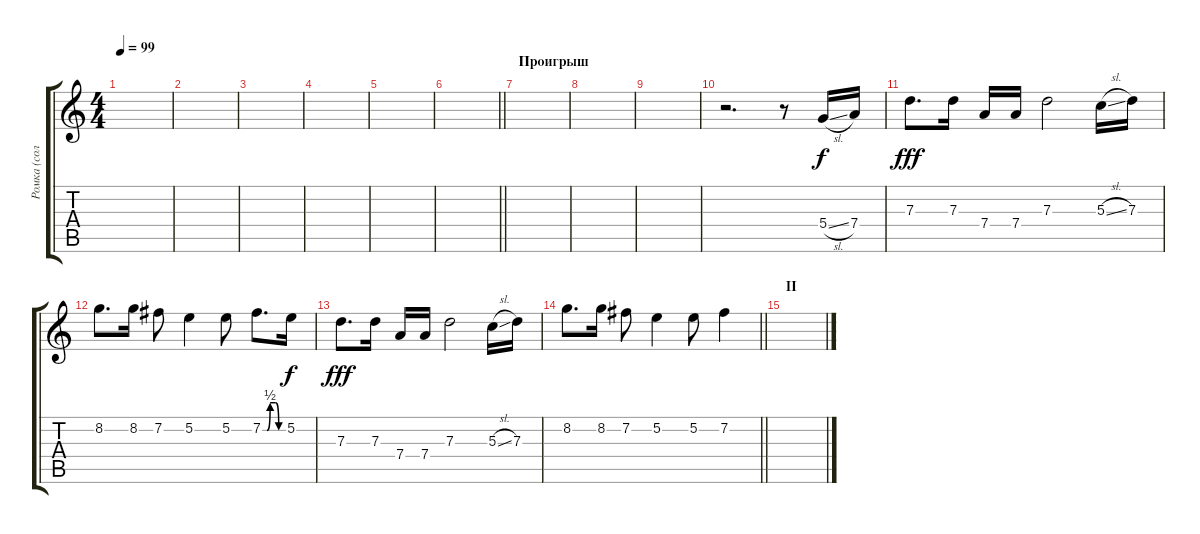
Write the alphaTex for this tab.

\track ("Ромка (соло)" "Ромка (сол") {instrument overdrivenguitar}
\staff {score tabs}
\tuning (E4 B3 G3 D3 A2 E2) {hide}
\ts (4 4)
\tempo 99
\clef g2
\ks c
|
|
|
|
|
\barLineRight lightlight
|
\section ("" "Проигрыш")
|
|
|
r.2{d} r.8 5.4{sl}.16{dy f} 7.4.16 |
7.3.8{d dy fff} 7.3.16 7.4.16 7.4.16 7.3.2 5.3{sl}.16 7.3.16 |
8.2.8{d} 8.2.16 7.2.8 5.2.4 5.2.8 7.2{be (custom 0 0 13 0 22 2 38 2 47 0 60 0)}.8{d} 5.2.16{dy f} |
7.3.8{d dy fff} 7.3.16 7.4.16 7.4.16 7.3.2 5.3{sl}.16 7.3.16 |
\barLineRight lightlight
8.2.8{d} 8.2.16 7.2.8 5.2.4 5.2.8 7.2.4 |
\section ("" "II")
